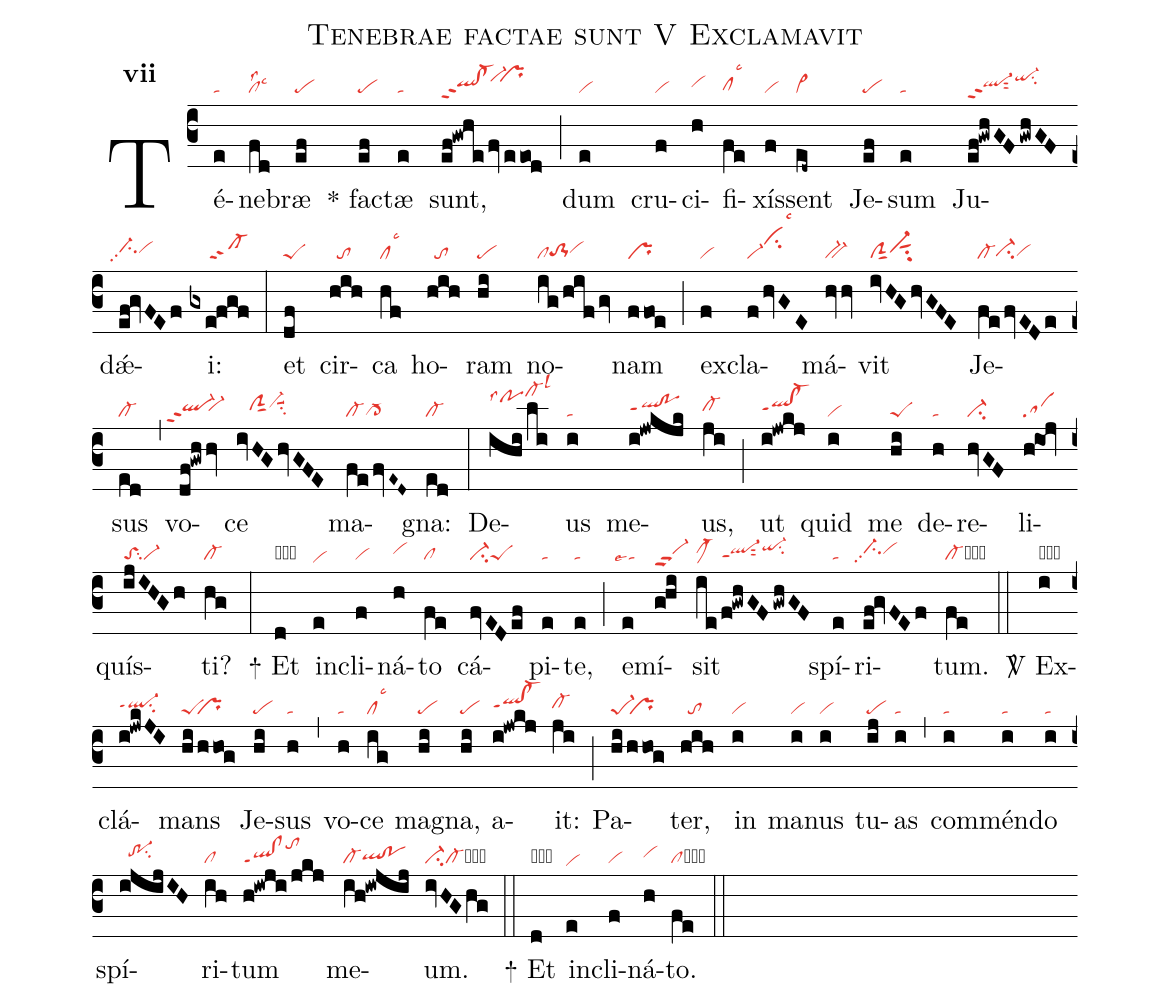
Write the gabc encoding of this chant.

name:Tenebrae factae sunt V Exclamavit;
office-part:re;
mode:7;
nabc-lines:1;
%%
initial-style: 1;
name: Tenebrae factae sunt;
mode: 8;
office-part: Responsorium;
annotation: Resp.;
annotation: viii;
nabc-lines:1;
%%
(c3) Té(e|ta)ne(fd|cllss2lsc3)bræ(ef|pe) <sp>*</sp> fac(ef|pe)tæ(e|ta) sunt,(ef!gwhe/fv/eeod|qlhh!cl-hhppt2`vi-hj``prhj) (;) dum(e|vi) cru(f|vi)ci(h|vihh)fi(fe|clhglsc3)xís(f|vi)sent(ed~|vi>) Je(ef|pe)sum(e|ta) Ju(ef!gwhGFgwhGF|ql-hhppt2sut2qi-hjsu2)dǽ(ef!gvFEf|ci-hhpp2vihh)i:(gxe!fgf|/////cl-ppt2) (:) et(df|peS) cir(hih|//to)ca(hf|cllsc3) ho(hih|//to)ram(hi|pe) no(ig/hif/gv|clto-1hgvihh)nam(ffoe|pr) (;) ex(f|vi)cla(f/hvGE|vi-cihklsc3)má(hvhv|bv-)vit(ivHGhvGFE|clSsut1vi-hhsut1su2) Je(fefvEDe|cl-ci-hgvihg)sus(ed|cl-) (,) vo(df!gwhhv|```ql-hhppt2``vi-hh)ce(ivHGhvGFE|///clShhsut1vi-hisuu1su2) ma(fefvE~D~|cl-cl->)gna:(ed|cl-) (:) De(ihi/li|pohklss4cl-hmlsl3)us(i|ta) me(i!jwkjk|qlhh!pohhppt1)us,(ji|cl-hh) (;) ut(i!jwkj|qlhh!cl-hhppt1) quid(i|vi) me(hi|peS) de(h|ta)re(hvGF|ci-)li(h!ioj|sa)quís(ijIHGh|toSsu2vi-)ti?(hg|cl-) (:)
<sp>+</sp> Et(d|obtalsi4) in(e|vihe)cli(f|vi)ná(h|vihh)to(fe|cl) cá(fvEDef|ci-peS)pi(e|ta)te,(e|ta) (;) e(e|``talse4)mí(ghi|vi-hhppu2)sit(ie/f!gwhGF/gwhGF|clM-hh/ql-hhppt1sut2qi-hisu2) spí(e|ta)ri(ef!gvFEf|ci-hhpp2vihh)tum.(fe|cl-cb) (::)

<sp>V/</sp> Ex(i|obta)clá(i!jwkJI|ql-hhppt1su2)mans(hi/hhog|peS``pr) Je(hi|pe)sus(h|ta) (,) vo(h|ta)ce(ig|cllsc3) ma(hi|pe)gna,(hi|pe) a(i!jwkj|qlhh!cl-hhppt1)it:(ji|cl-hh) (;) Pa(hi/hhog|pe-1``pr)ter,(hih|//to) in(i|vi) ma(i|vi)nus(i|vi) tu(ij|pe)as(i|ta) (,) com(i|ta)mén(i|ta)do(i|ta) spí(ijijIH|//tr-1hhsu2)ri(ih|cl)tum(h!iwji/jkj|ql!clppt1tohk) me(ih!iwjij|cl-qlhg!pohg)um.(ivHGhg|ci-cl-cb) (::)
<sp>+</sp> Et(d|obtalsi4) in(e|vihe)cli(f|vi)ná(h|vihh)to.(fe|clcb) (::)
